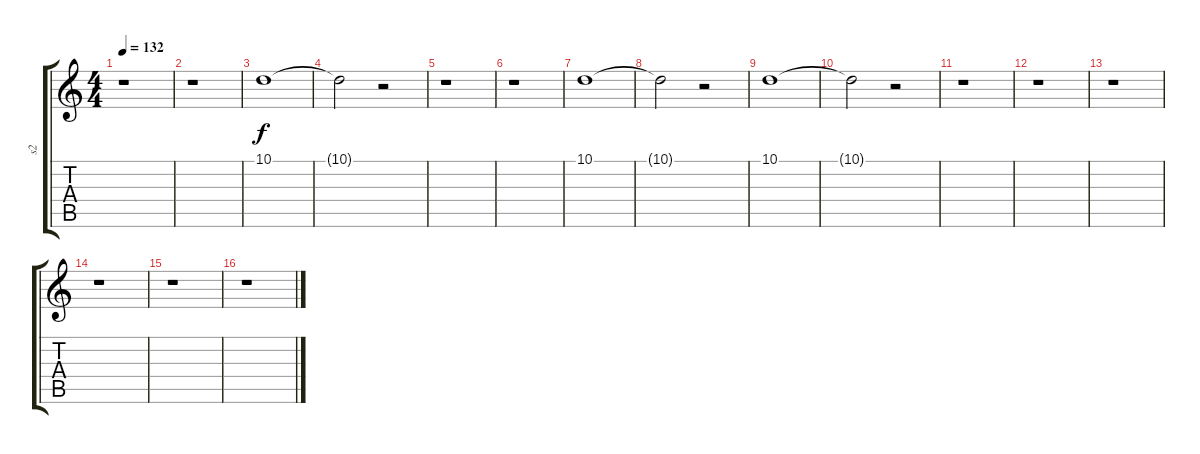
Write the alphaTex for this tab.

\track ("s2" "s2") {instrument fx2soundtrack}
\staff {score tabs}
\tuning (E4 B3 G3 D3 A2 E2) {hide}
\ts (4 4)
\tempo 132
\clef g2
\ks c
r.1{dy f} |
r.1 |
10.1.1 |
10.1{t}.2 r.2 |
r.1 |
r.1 |
10.1.1 |
10.1{t}.2 r.2 |
10.1.1 |
10.1{t}.2 r.2 |
r.1 |
r.1 |
r.1 |
r.1 |
r.1 |
r.1
